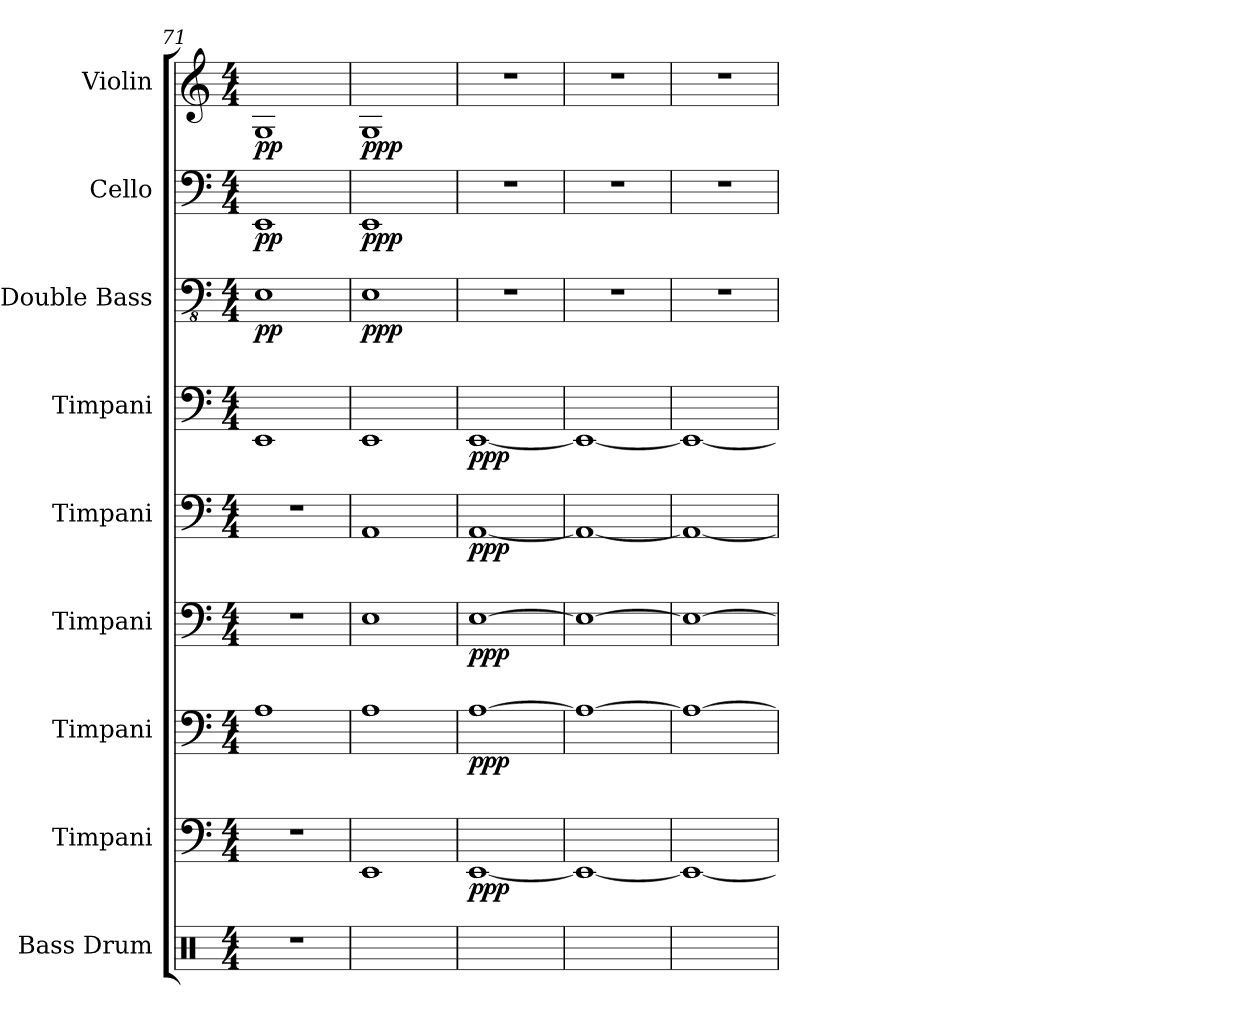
**kern	**kern	**dynam	**kern	**dynam	**kern	**dynam	**kern	**dynam	**kern	**dynam	**kern	**dynam	**kern	**dynam	**kern	**dynam
*part9	*part8	*part8	*part7	*part7	*part6	*part6	*part5	*part5	*part4	*part4	*part3	*part3	*part2	*part2	*part1	*part1
*staff9	*staff8	*staff8	*staff7	*staff7	*staff6	*staff6	*staff5	*staff5	*staff4	*staff4	*staff3	*staff3	*staff2	*staff2	*staff1	*staff1
*I"Bass Drum	*I"Timpani	*	*I"Timpani	*	*I"Timpani	*	*I"Timpani	*	*I"Timpani	*	*I"Double Bass	*	*I"Cello	*	*I"Violin	*
*I'B. Dr.	*I'Timp.	*	*I'Timp.	*	*I'Timp.	*	*I'Timp.	*	*I'Timp.	*	*	*	*I'Cel.	*	*I'Vln.	*
*clefX	*clefF4	*	*clefF4	*	*clefF4	*	*clefF4	*	*clefF4	*	*clefFv4	*	*clefF4	*	*clefG2	*
*	*	*	*	*	*	*	*	*	*	*	*ITrd7c12	*	*	*	*	*
*k[]	*k[]	*	*k[]	*	*k[]	*	*k[]	*	*k[]	*	*k[]	*	*k[]	*	*k[]	*
*C:	*C:	*	*C:	*	*C:	*	*C:	*	*C:	*	*C:	*	*C:	*	*C:	*
*M4/4	*M4/4	*	*M4/4	*	*M4/4	*	*M4/4	*	*M4/4	*	*M4/4	*	*M4/4	*	*M4/4	*
=71	=71	=71	=71	=71	=71	=71	=71	=71	=71	=71	=71	=71	=71	=71	=71	=71
!	!	!	!	!	!	!	!	!	!	!	!	!LO:DY:b	!	!LO:DY:b	!	!LO:DY:b
1r	1r	.	1A	.	1r	.	1r	.	1EE	.	1EEE	pp	1EE	pp	1G	pp
=72	=72	=72	=72	=72	=72	=72	=72	=72	=72	=72	=72	=72	=72	=72	=72	=72
!	!	!	!	!	!	!	!	!	!	!	!	!LO:DY:b	!	!LO:DY:b	!	!LO:DY:b
1R	1EE	.	1A	.	1E	.	1AA	.	1EE	.	1EEE	ppp	1EE	ppp	1G	ppp
=73	=73	=73	=73	=73	=73	=73	=73	=73	=73	=73	=73	=73	=73	=73	=73	=73
!	!	!LO:DY:b	!	!LO:DY:b	!	!LO:DY:b	!	!LO:DY:b	!	!LO:DY:b	!	!	!	!	!	!
[1R	[1EE	ppp	[1A	ppp	[1E	ppp	[1AA	ppp	[1EE	ppp	1r	.	1r	.	1r	.
=74	=74	=74	=74	=74	=74	=74	=74	=74	=74	=74	=74	=74	=74	=74	=74	=74
1R_	1EE_	.	1A_	.	1E_	.	1AA_	.	1EE_	.	1r	.	1r	.	1r	.
=75	=75	=75	=75	=75	=75	=75	=75	=75	=75	=75	=75	=75	=75	=75	=75	=75
1R_	1EE_	.	1A_	.	1E_	.	1AA_	.	1EE_	.	1r	.	1r	.	1r	.
=	=	=	=	=	=	=	=	=	=	=	=	=	=	=	=	=
*-	*-	*-	*-	*-	*-	*-	*-	*-	*-	*-	*-	*-	*-	*-	*-	*-
